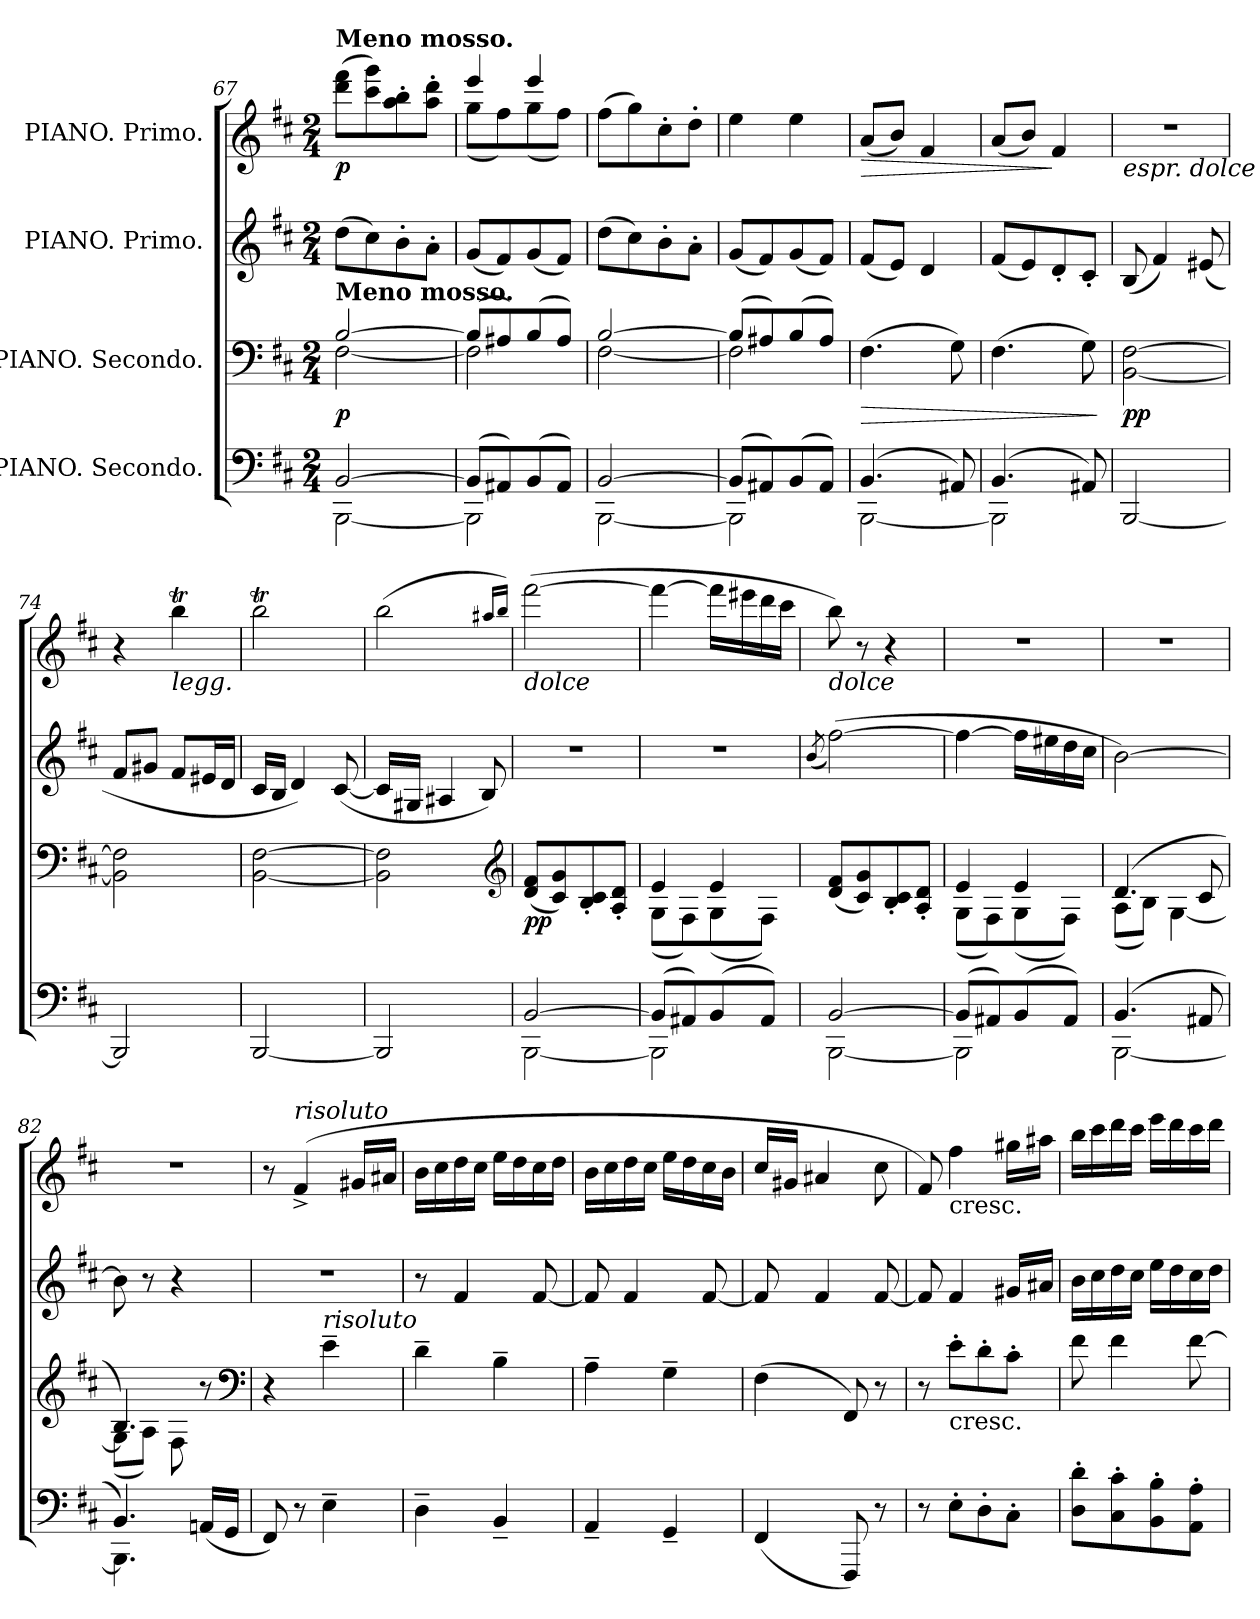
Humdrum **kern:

**kern	**kern	**dynam	**kern	**kern	**dynam
*part4	*part3	*part3	*part2	*part1	*part1
*staff4	*staff3	*staff3	*staff2	*staff1	*staff1
*I"PIANO. Secondo.	*I"PIANO. Secondo.	*	*I"PIANO. Primo.	*I"PIANO. Primo.	*
*clefF4	*clefF4	*	*clefG2	*clefG2	*
*k[f#c#]	*k[f#c#]	*	*k[f#c#]	*k[f#c#]	*
*M2/4	*M2/4	*	*M2/4	*M2/4	*
=67	=67	=67	=67	=67	=67
*^	*^	*	*	*	*
!	!	!	!	!	!	!LO:TX:a:B:t=Meno mosso.	!
!	!	!LO:TX:a:B:t=Meno mosso.	!	!	!	!	!
[2BB/	[2BBB\	[2B/	[2F#\	p	(8dd\L	(8ddd\ 8fff#\L	p
.	.	.	.	.	8cc#\)	8ccc#\ 8ggg\)	.
.	.	.	.	.	8b'\	8aa'\ 8bb'\	.
.	.	.	.	.	8a'\J	8aa'\ 8ddd'\J	.
=68	=68	=68	=68	=68	=68	=68	=68
*	*	*	*	*	*	*^	*
(8BB/L]	2BBB\]	(8B/L]	2F#\]	.	(8g/L	4eee/	(8gg\L	.
8AA#X/)	.	8A#X/)	.	.	8f#/)	.	8ff#\)	.
(8BB/	.	(8B/	.	.	(8g/	4eee/	(8gg\	.
8AA#/J)	.	8A#/J)	.	.	8f#/J)	.	8ff#\J)	.
*	*	*	*	*	*	*v	*v	*
=69	=69	=69	=69	=69	=69	=69	=69
[2BB/	[2BBB\	[2B/	[2F#\	.	(8dd\L	(8ff#\L	.
.	.	.	.	.	8cc#\)	8gg\)	.
.	.	.	.	.	8b'\	8cc#'\	.
.	.	.	.	.	8a'\J	8dd'\J	.
=70	=70	=70	=70	=70	=70	=70	=70
(8BB/L]	2BBB\]	(8B/L]	2F#\]	.	(8g/L	4ee\	.
8AA#X/)	.	8A#X/)	.	.	8f#/)	.	.
(8BB/	.	(8B/	.	.	(8g/	4ee\	.
8AA#/J)	.	8A#/J)	.	.	8f#/J)	.	.
*	*	*v	*v	*	*	*	*
=71	=71	=71	=71	=71	=71	=71
(4.BB/	[2BBB\	(4.F#\	>	(8f#/L	(8a/L	>
.	.	.	.	8e/J)	8b/J)	.
.	.	.	.	4d/	4f#/	.
8AA#X/)	.	8G\)	.	.	.	.
=72	=72	=72	=72	=72	=72	=72
(4.BB/	2BBB\]	(4.F#\	.	(8f#/L	(8a/L	.
.	.	.	.	8e/)	8b/J)	.
.	.	.	.	8d'/	4f#/	]
8AA#X/)	.	8G\)	.	8c#'/J	.	.
*v	*v	*	*	*	*	*
.	.	]	.	.	.
=73	=73	=73	=73	=73	=73
!	!	!	!	!LO:TX:b:i:t=espr. dolce	!
[2BBB/	[2BB\ [2F#\	pp	(8B/	2r	.
.	.	.	4f#/)	.	.
.	.	.	(8e#X/	.	.
=74	=74	=74	=74	=74	=74
2BBB/]	2BB]\ 2F#]\	.	8f#/L	4r	.
.	.	.	8g#X/J	.	.
!	!	!	!	!LO:TX:b:i:t=legg.	!
.	.	.	8f#/L	4bbT\	.
.	.	.	16e#X/L	.	.
.	.	.	16d/JJ	.	.
=75	=75	=75	=75	=75	=75
[2BBB/	[2BB\ [2F#\	.	16c#/LL	2bbT\	.
.	.	.	16B/JJ	.	.
.	.	.	4d/)	.	.
.	.	.	([8c#/	.	.
=76	=76	=76	=76	=76	=76
2BBB/]	2BB]\ 2F#]\	.	16c#/LL]	(<2bb\	.
.	.	.	16G#X/JJ	.	.
.	.	.	4A#X/	.	.
.	.	.	8B/)	.	.
*	*clefG2	*	*	*	*
.	.	.	.	16qqaa#X/LL	.
.	.	.	.	16qqbb/JJ)	.
=77	=77	=77	=77	=77	=77
*^	*	*	*	*	*
!	!	!	!	!	!LO:TX:b:i:t=dolce	!
[2BB/	[2BBB\	(>8d/ 8f#/L	pp	2r	([2fff#TTT\	.
.	.	8c#/ 8g/)	.	.	.	.
.	.	8B'>/ 8c#'>/	.	.	.	.
.	.	8A'>/ 8d'>/J	.	.	.	.
=78	=78	=78	=78	=78	=78	=78
*	*	*^	*	*	*	*
(8BB/L]	2BBB\]	4e/	(8G\L	.	2r	4fff#\_	.
8AA#X/)	.	.	8F#\)	.	.	.	.
(8BB/	.	4e/	(8G\	.	.	16fff#\LL]	.
.	.	.	.	.	.	16eee#X\	.
8AA#/J)	.	.	8F#\J)	.	.	16ddd\	.
.	.	.	.	.	.	16ccc#\JJ	.
*	*	*v	*v	*	*	*	*
=79	=79	=79	=79	=79	=79	=79
.	.	.	.	(<8qb/	.	.
!	!	!	!	!	!LO:TX:b:i:t=dolce	!
[2BB/	[2BBB\	(>8d/ 8f#/L	.	([2ff#\)	8bb\)	.
.	.	8c#/ 8g/)	.	.	8r	.
.	.	8B'>/ 8c#'>/	.	.	4r	.
.	.	8A'>/ 8d'>/J	.	.	.	.
=80	=80	=80	=80	=80	=80	=80
*	*	*^	*	*	*	*
(8BB/L]	2BBB\]	4e/	(8G\L	.	4ff#\_	2r	.
8AA#X/)	.	.	8F#\)	.	.	.	.
(8BB/	.	4e/	(8G\	.	16ff#\LL]	.	.
.	.	.	.	.	16ee#X\	.	.
8AA#/J)	.	.	8F#\J)	.	16dd\	.	.
.	.	.	.	.	16cc#\JJ	.	.
=81	=81	=81	=81	=81	=81	=81	=81
(4.BB/	[2BBB\	(4.d/	(8A\L	.	[2b\)	2r	.
.	.	.	8B\J)	.	.	.	.
.	.	.	[4G\	.	.	.	.
8AA#X/	.	8c#/	.	.	.	.	.
=82	=82	=82	=82	=82	=82	=82	=82
4.BB/)	4.BBB\]	4.B/)	(8G\L]	.	8b\]	2r	.
.	.	.	8A\J)	.	8r	.	.
.	.	.	8F#\	.	4r	.	.
(16AAn/LL	8ryy	8r	8ryy	.	.	.	.
16GG/JJ	.	.	.	.	.	.	.
*v	*v	*	*	*	*	*	*
*	*v	*v	*	*	*	*
*	*clefF4	*	*	*	*
=83	=83	=83	=83	=83	=83
8FF#/)	4r	.	2r	8r	.
!	!	!	!	!LO:TX:a:i:t=risoluto	!
8r	.	.	.	(4f#^>/	.
!	!LO:TX:a:i:t=risoluto	!	!	!	!
4E~\	4e~\	.	.	.	.
.	.	.	.	16g#X/LL	.
.	.	.	.	16a#X/JJ	.
=84	=84	=84	=84	=84	=84
4D~\	4d~\	.	8r	16b\LL	.
.	.	.	.	16cc#\	.
.	.	.	4f#/	16dd\	.
.	.	.	.	16cc#\JJ	.
4BB~/	4B~\	.	.	16ee\LL	.
.	.	.	.	16dd\	.
.	.	.	[8f#/	16cc#\	.
.	.	.	.	16dd\JJ	.
=85	=85	=85	=85	=85	=85
4AA~/	4A~\	.	8f#/]	16b\LL	.
.	.	.	.	16cc#\	.
.	.	.	4f#/	16dd\	.
.	.	.	.	16cc#\JJ	.
4GG~/	4G~\	.	.	16ee\LL	.
.	.	.	.	16dd\	.
.	.	.	[8f#/	16cc#\	.
.	.	.	.	16b\JJ	.
=86	=86	=86	=86	=86	=86
(4FF#/	(4F#\	.	8f#/]	16cc#/LL	.
.	.	.	.	16g#X/JJ	.
.	.	.	4f#/	4a#X/	.
8FFF#/)	8FF#/)	.	.	.	.
8r	8r	.	[8f#/	8cc#\	.
=87	=87	=87	=87	=87	=87
8r	8r	.	8f#/]	8f#/)	.
!	!	!	!	!LO:TX:b:t=cresc.	!
!	!LO:TX:b:t=cresc.	!	!	!	!
8E'\L	8e'\L	.	4f#/	4ff#\	.
8D'\	8d'\	.	.	.	.
8C#'\J	8c#'\J	.	16g#X/LL	16gg#X\LL	.
.	.	.	16a#X/JJ	16aa#X\JJ	.
=88	=88	=88	=88	=88	=88
8D'\ 8d'\L	8f#\	.	16b\LL	16bb\LL	.
.	.	.	16cc#\	16ccc#\	.
8C#'\ 8c#'\	4f#\	.	16dd\	16ddd\	.
.	.	.	16cc#\JJ	16ccc#\JJ	.
8BB'\ 8B'\	.	.	16ee\LL	16eee\LL	.
.	.	.	16dd\	16ddd\	.
8AA'\ 8A'\J	[8f#\	.	16cc#\	16ccc#\	.
.	.	.	16dd\JJ	16ddd\JJ	.
=	=	=	=	=	=
*-	*-	*-	*-	*-	*-
